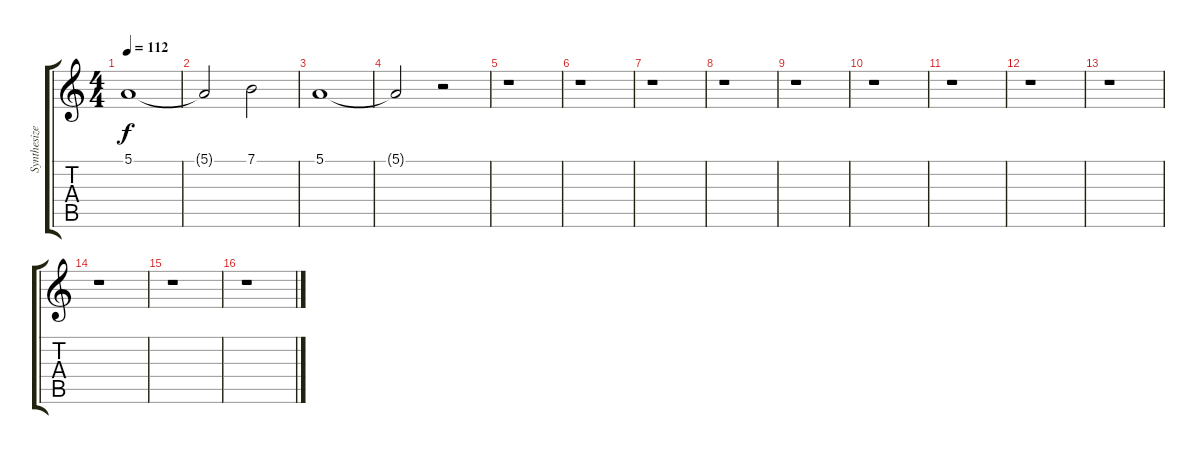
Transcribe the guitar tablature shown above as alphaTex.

\track ("Synthesizer I" "Synthesize") {instrument synthbrass1}
\staff {score tabs}
\tuning (E4 B3 G3 D3 A2 E2) {hide}
\ts (4 4)
\tempo 112
\clef g2
\ks c
5.1.1{dy f volume 11 balance 4 instrument pad6metallic} |
5.1{t}.2 7.1.2{volume 11 balance 4 instrument pad6metallic} |
5.1.1{volume 11 balance 4 instrument pad6metallic} |
5.1{t}.2 r.2 |
r.1 |
r.1 |
r.1 |
r.1 |
r.1 |
r.1 |
r.1 |
r.1 |
r.1 |
r.1 |
r.1 |
r.1
